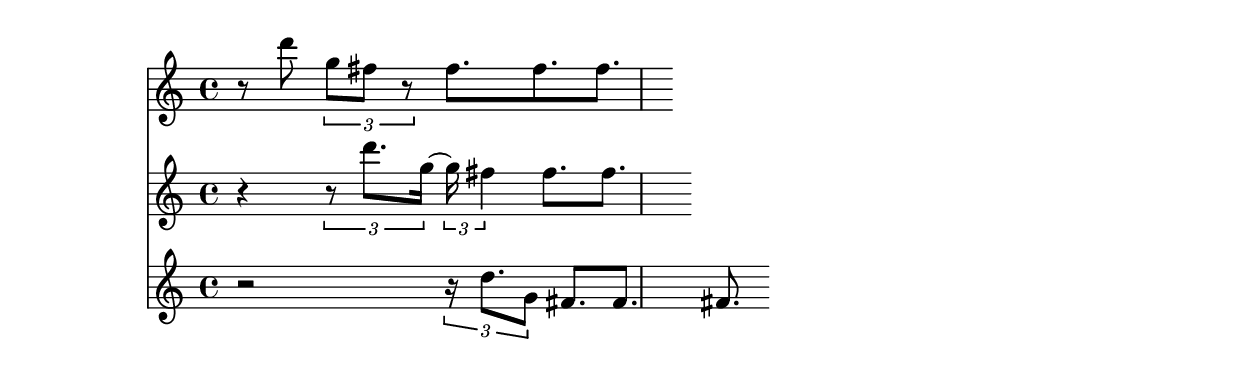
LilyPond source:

doveCall = { r8 d \times 2/3 {g, fis r } fis8. fis fis }

doveCallTwo = { r4 \times 2/3 {r8 d'8. g,16~ } \times 2/3 {g16 fis4} fis8. fis8. }

doveCallThree = { r2 \times 2/3 {r16 d'8. g,8 } fis8. fis fis }  

\score {
  <<
\new Staff \relative c''' {\doveCall}
\new Staff \relative c'' {\doveCallTwo}
\new Staff \relative c' {\doveCallThree}
>>
\midi {}
\layout {}
}
